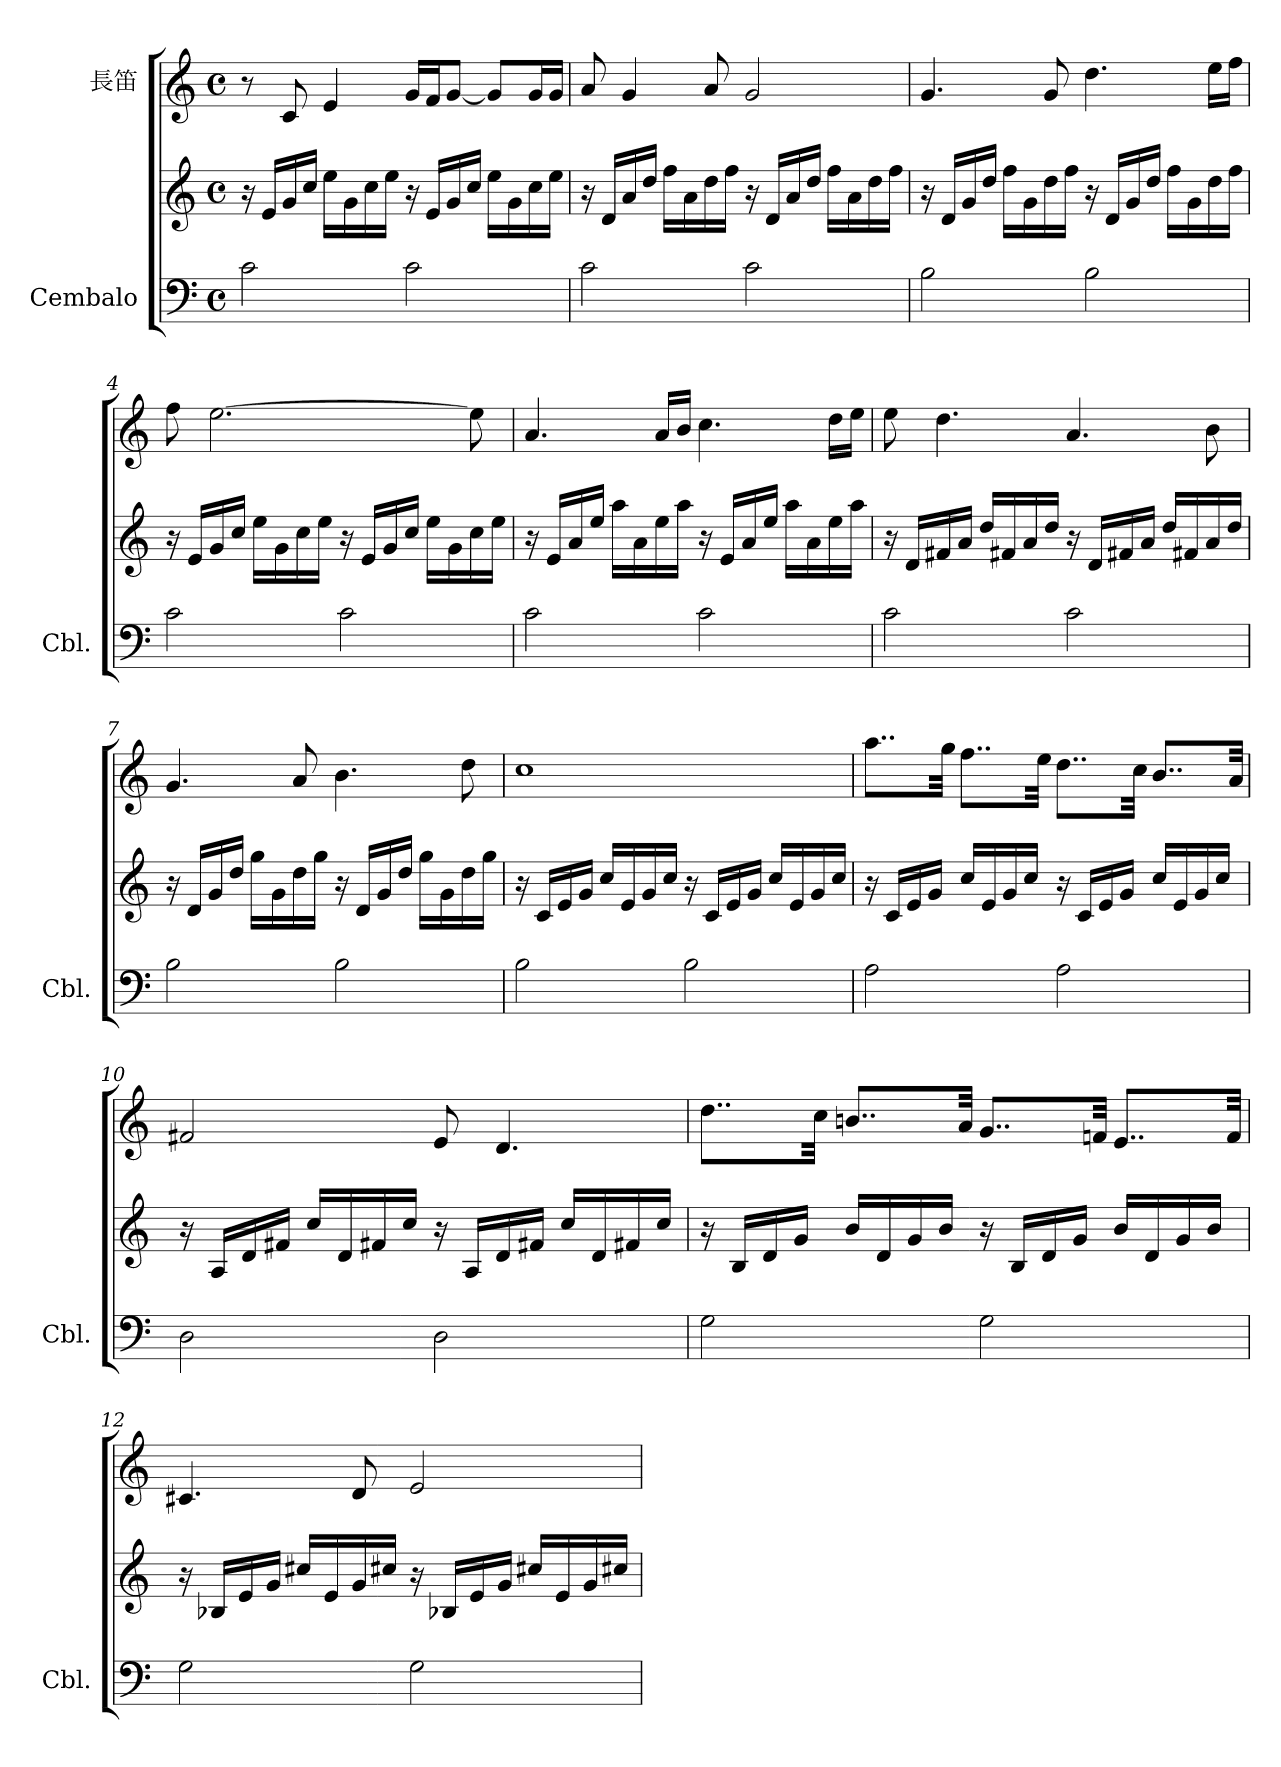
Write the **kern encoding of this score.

**kern	**kern	**kern
*part2	*part2	*part1
*staff3	*staff2	*staff1
*I"Cembalo	*	*I"長笛
*I'Cbl.	*	*
*clefF4	*clefG2	*clefG2
*k[]	*k[]	*k[]
*M4/4	*M4/4	*M4/4
*met(c)	*met(c)	*met(c)
*MM70	*MM70	*MM70
=1	=1	=1
2c\	16r	8r
.	16e/LL	.
.	16g/	8c/
.	16cc/JJ	.
.	16ee\LL	4e/
.	16g\	.
.	16cc\	.
.	16ee\JJ	.
2c\	16r	16g/LL
.	16e/LL	16f/J
.	16g/	[8g/J
.	16cc/JJ	.
.	16ee\LL	8g/L]
.	16g\	.
.	16cc\	16g/L
.	16ee\JJ	16g/JJ
=2	=2	=2
2c\	16r	8a/
.	16d/LL	.
.	16a/	4g/
.	16dd/JJ	.
.	16ff\LL	.
.	16a\	.
.	16dd\	8a/
.	16ff\JJ	.
2c\	16r	2g/
.	16d/LL	.
.	16a/	.
.	16dd/JJ	.
.	16ff\LL	.
.	16a\	.
.	16dd\	.
.	16ff\JJ	.
!!LO:LB:g=z
=3	=3	=3
2B\	16r	4.g/
.	16d/LL	.
.	16g/	.
.	16dd/JJ	.
.	16ff\LL	.
.	16g\	.
.	16dd\	8g/
.	16ff\JJ	.
2B\	16r	4.dd\
.	16d/LL	.
.	16g/	.
.	16dd/JJ	.
.	16ff\LL	.
.	16g\	.
.	16dd\	16ee\LL
.	16ff\JJ	16ff\JJ
=4	=4	=4
2c\	16r	8ff\
.	16e/LL	.
.	16g/	[2.ee\
.	16cc/JJ	.
.	16ee\LL	.
.	16g\	.
.	16cc\	.
.	16ee\JJ	.
2c\	16r	.
.	16e/LL	.
.	16g/	.
.	16cc/JJ	.
.	16ee\LL	.
.	16g\	.
.	16cc\	8ee\]
.	16ee\JJ	.
!!LO:LB:g=z
=5	=5	=5
2c\	16r	4.a/
.	16e/LL	.
.	16a/	.
.	16ee/JJ	.
.	16aa\LL	.
.	16a\	.
.	16ee\	16a/LL
.	16aa\JJ	16b/JJ
2c\	16r	4.cc\
.	16e/LL	.
.	16a/	.
.	16ee/JJ	.
.	16aa\LL	.
.	16a\	.
.	16ee\	16dd\LL
.	16aa\JJ	16ee\JJ
=6	=6	=6
2c\	16r	8ee\
.	16d/LL	.
.	16f#X/	4.dd\
.	16a/JJ	.
.	16dd/LL	.
.	16f#X/	.
.	16a/	.
.	16dd/JJ	.
2c\	16r	4.a/
.	16d/LL	.
.	16f#X/	.
.	16a/JJ	.
.	16dd/LL	.
.	16f#X/	.
.	16a/	8b\
.	16dd/JJ	.
!!LO:LB:g=z
=7	=7	=7
2B\	16r	4.g/
.	16d/LL	.
.	16g/	.
.	16dd/JJ	.
.	16gg\LL	.
.	16g\	.
.	16dd\	8a/
.	16gg\JJ	.
2B\	16r	4.b\
.	16d/LL	.
.	16g/	.
.	16dd/JJ	.
.	16gg\LL	.
.	16g\	.
.	16dd\	8dd\
.	16gg\JJ	.
=8	=8	=8
2B\	16r	1cc
.	16c/LL	.
.	16e/	.
.	16g/JJ	.
.	16cc/LL	.
.	16e/	.
.	16g/	.
.	16cc/JJ	.
2B\	16r	.
.	16c/LL	.
.	16e/	.
.	16g/JJ	.
.	16cc/LL	.
.	16e/	.
.	16g/	.
.	16cc/JJ	.
!!LO:PB:g=z
=9	=9	=9
2A\	16r	8..aa\L
.	16c/LL	.
.	16e/	.
.	16g/JJ	.
.	.	32gg\Jkk
.	16cc/LL	8..ff\L
.	16e/	.
.	16g/	.
.	16cc/JJ	.
.	.	32ee\Jkk
2A\	16r	8..dd\L
.	16c/LL	.
.	16e/	.
.	16g/JJ	.
.	.	32cc\Jkk
.	16cc/LL	8..b/L
.	16e/	.
.	16g/	.
.	16cc/JJ	.
.	.	32a/Jkk
=10	=10	=10
2D\	16r	2f#X/
.	16A/LL	.
.	16d/	.
.	16f#X/JJ	.
.	16cc/LL	.
.	16d/	.
.	16f#X/	.
.	16cc/JJ	.
2D\	16r	8e/
.	16A/LL	.
.	16d/	4.d/
.	16f#X/JJ	.
.	16cc/LL	.
.	16d/	.
.	16f#X/	.
.	16cc/JJ	.
!!LO:LB:g=z
=11	=11	=11
2G\	16r	8..dd\L
.	16B/LL	.
.	16d/	.
.	16g/JJ	.
.	.	32cc\Jkk
.	16b/LL	8..bn/L
.	16d/	.
.	16g/	.
.	16b/JJ	.
.	.	32a/Jkk
2G\	16r	8..g/L
.	16B/LL	.
.	16d/	.
.	16g/JJ	.
.	.	32fn/Jkk
.	16b/LL	8..e/L
.	16d/	.
.	16g/	.
.	16b/JJ	.
.	.	32f/Jkk
=12	=12	=12
2G\	16r	4.c#X/
.	16B-X/LL	.
.	16e/	.
.	16g/JJ	.
.	16cc#X/LL	.
.	16e/	.
.	16g/	8d/
.	16cc#X/JJ	.
2G\	16r	2e/
.	16B-X/LL	.
.	16e/	.
.	16g/JJ	.
.	16cc#X/LL	.
.	16e/	.
.	16g/	.
.	16cc#X/JJ	.
=	=	=
*-	*-	*-
